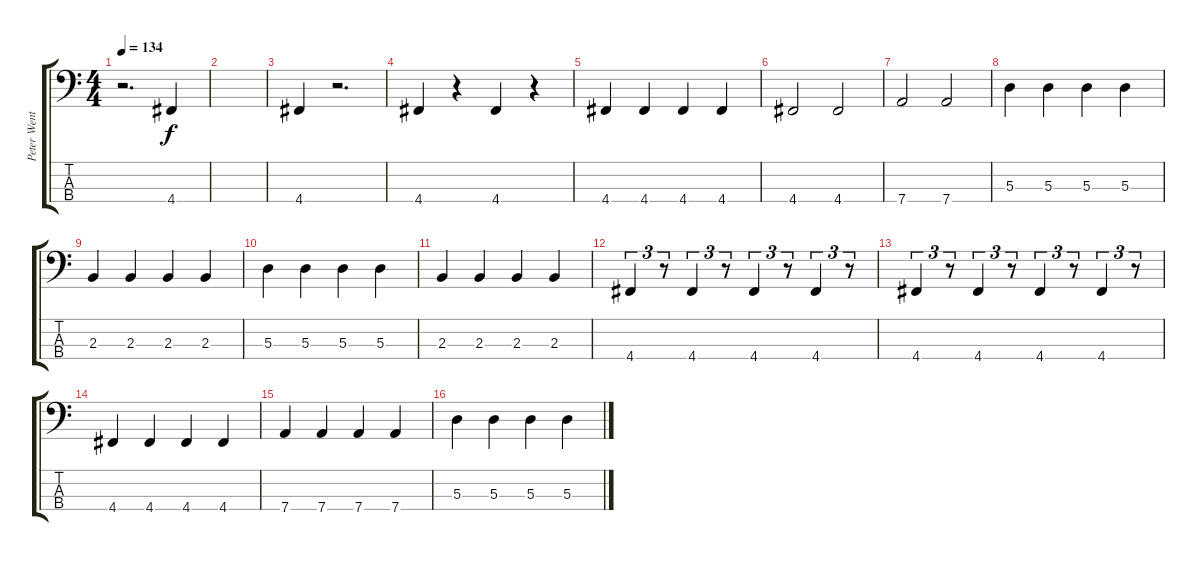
\track ("Peter Wentz (Bass)" "Peter Went") {instrument electricbasspick}
\staff {score tabs}
\tuning (G2 D2 A1 D1) {hide}
\ts (4 4)
\tempo 134
\clef f4
\ks c
r.2{d dy f} 4.4.4 |
|
4.4.4 r.2{d} |
4.4.4 r.4 4.4.4 r.4 |
4.4.4 4.4.4 4.4.4 4.4.4 |
4.4.2 4.4.2 |
7.4.2 7.4.2 |
5.3.4 5.3.4 5.3.4 5.3.4 |
2.3.4 2.3.4 2.3.4 2.3.4 |
5.3.4 5.3.4 5.3.4 5.3.4 |
2.3.4 2.3.4 2.3.4 2.3.4 |
4.4.4{tu (3 2)} r.8{tu (3 2)} 4.4.4{tu (3 2)} r.8{tu (3 2)} 4.4.4{tu (3 2)} r.8{tu (3 2)} 4.4.4{tu (3 2)} r.8{tu (3 2)} |
4.4.4{tu (3 2)} r.8{tu (3 2)} 4.4.4{tu (3 2)} r.8{tu (3 2)} 4.4.4{tu (3 2)} r.8{tu (3 2)} 4.4.4{tu (3 2)} r.8{tu (3 2)} |
4.4.4 4.4.4 4.4.4 4.4.4 |
7.4.4 7.4.4 7.4.4 7.4.4 |
5.3.4 5.3.4 5.3.4 5.3.4
